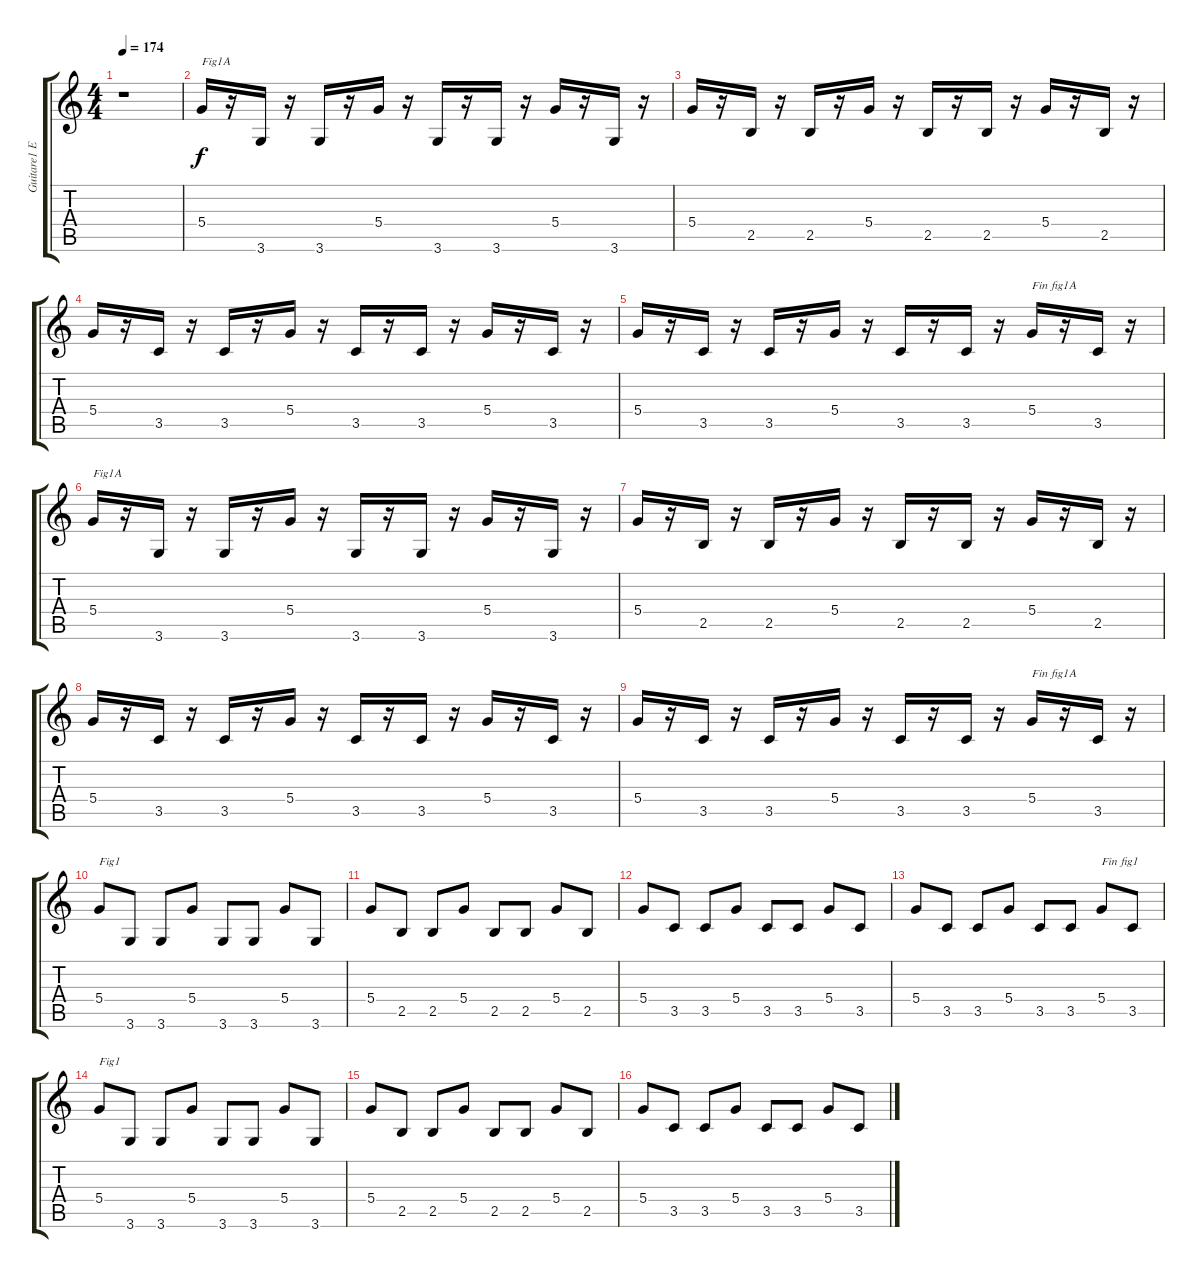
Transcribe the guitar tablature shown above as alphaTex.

\track ("Guitare1 E" "Guitare1 E") {instrument overdrivenguitar}
\staff {score tabs}
\tuning (E4 B3 G3 D3 A2 E2) {hide}
\ts (4 4)
\tempo 174
\clef g2
\ks c
r.1{dy f instrument overdrivenguitar} |
5.4.16{txt "Fig1A"} r.16 3.6.16 r.16 3.6.16 r.16 5.4.16 r.16 3.6.16 r.16 3.6.16 r.16 5.4.16 r.16 3.6.16 r.16 |
5.4.16 r.16 2.5.16 r.16 2.5.16 r.16 5.4.16 r.16 2.5.16 r.16 2.5.16 r.16 5.4.16 r.16 2.5.16 r.16 |
5.4.16 r.16 3.5.16 r.16 3.5.16 r.16 5.4.16 r.16 3.5.16 r.16 3.5.16 r.16 5.4.16 r.16 3.5.16 r.16 |
5.4.16 r.16 3.5.16 r.16 3.5.16 r.16 5.4.16 r.16 3.5.16 r.16 3.5.16 r.16 5.4.16{txt "Fin fig1A"} r.16 3.5.16 r.16 |
5.4.16{txt "Fig1A"} r.16 3.6.16 r.16 3.6.16 r.16 5.4.16 r.16 3.6.16 r.16 3.6.16 r.16 5.4.16 r.16 3.6.16 r.16 |
5.4.16 r.16 2.5.16 r.16 2.5.16 r.16 5.4.16 r.16 2.5.16 r.16 2.5.16 r.16 5.4.16 r.16 2.5.16 r.16 |
5.4.16 r.16 3.5.16 r.16 3.5.16 r.16 5.4.16 r.16 3.5.16 r.16 3.5.16 r.16 5.4.16 r.16 3.5.16 r.16 |
5.4.16 r.16 3.5.16 r.16 3.5.16 r.16 5.4.16 r.16 3.5.16 r.16 3.5.16 r.16 5.4.16{txt "Fin fig1A"} r.16 3.5.16 r.16 |
5.4.8{txt "Fig1"} 3.6.8 3.6.8 5.4.8 3.6.8 3.6.8 5.4.8 3.6.8 |
5.4.8 2.5.8 2.5.8 5.4.8 2.5.8 2.5.8 5.4.8 2.5.8 |
5.4.8 3.5.8 3.5.8 5.4.8 3.5.8 3.5.8 5.4.8 3.5.8 |
5.4.8 3.5.8 3.5.8 5.4.8 3.5.8 3.5.8 5.4.8{txt "Fin fig1"} 3.5.8 |
5.4.8{txt "Fig1"} 3.6.8 3.6.8 5.4.8 3.6.8 3.6.8 5.4.8 3.6.8 |
5.4.8 2.5.8 2.5.8 5.4.8 2.5.8 2.5.8 5.4.8 2.5.8 |
5.4.8 3.5.8 3.5.8 5.4.8 3.5.8 3.5.8 5.4.8 3.5.8
